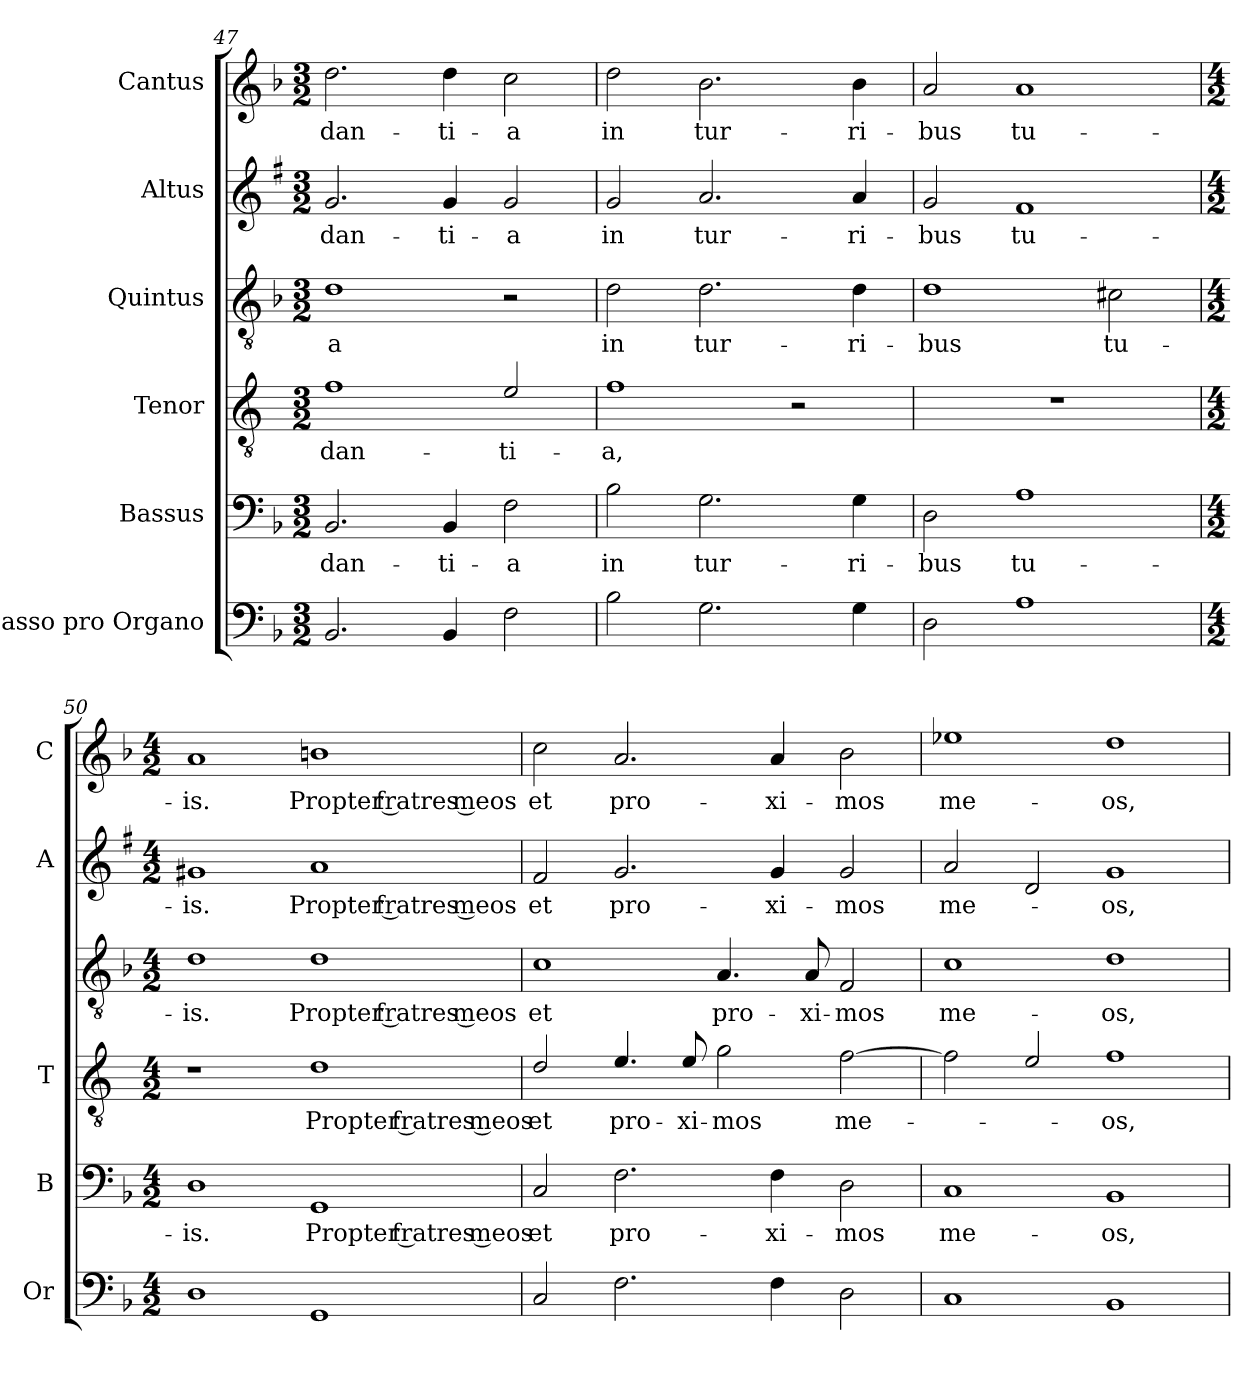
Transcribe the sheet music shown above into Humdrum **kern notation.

**kern	**kern	**text	**kern	**text	**kern	**text	**kern	**text	**kern	**text
*part6	*part5	*part5	*part4	*part4	*part3	*part3	*part2	*part2	*part1	*part1
*staff6	*staff5	*staff5	*staff4	*staff4	*staff3	*staff3	*staff2	*staff2	*staff1	*staff1
*I"Basso pro Organo	*I"Bassus	*	*I"Tenor	*	*I"Quintus	*	*I"Altus	*	*I"Cantus	*
*I'Or	*I'B	*	*I'T	*	*	*	*I'A	*	*I'C	*
!!LO:LB:g=z
*clefF4	*clefF4	*	*clefGv2	*	*clefGv2	*	*clefG2	*	*clefG2	*
*	*	*	*ITrd4c7	*	*	*	*ITrd1c2	*	*	*
*k[b-]	*k[b-]	*	*k[b-]	*	*k[b-]	*	*k[b-]	*	*k[b-]	*
*F:	*F:	*	*F:	*	*F:	*	*F:	*	*F:	*
*M3/2	*M3/2	*	*M3/2	*	*M3/2	*	*M3/2	*	*M3/2	*
=47	=47	=47	=47	=47	=47	=47	=47	=47	=47	=47
!	!	!LO:LY:b	!	!LO:LY:b	!	!LO:LY:b	!	!LO:LY:b	!	!LO:LY:b
2.BB-/	2.BB-/	-dan-	1B-	-dan-	1d	-a	2.f/	-dan-	2.dd\	-dan-
!	!	!LO:LY:b	!	!	!	!	!	!LO:LY:b	!	!LO:LY:b
4BB-/	4BB-/	-ti-	.	.	.	.	4f/	-ti-	4dd\	-ti-
!	!	!LO:LY:b	!	!LO:LY:b	!	!	!	!LO:LY:b	!	!LO:LY:b
2F\	2F\	-a	2A/	-ti-	2r	.	2f/	-a	2cc\	-a
=48	=48	=48	=48	=48	=48	=48	=48	=48	=48	=48
!	!	!LO:LY:b	!	!LO:LY:b	!	!LO:LY:b	!	!LO:LY:b	!	!LO:LY:b
2B-\	2B-\	in	1B-	-a,	2d\	in	2f/	in	2dd\	in
!	!	!LO:LY:b	!	!	!	!LO:LY:b	!	!LO:LY:b	!	!LO:LY:b
2.G\	2.G\	tur-	.	.	2.d\	tur-	2.g/	tur-	2.b-\	tur-
.	.	.	2r	.	.	.	.	.	.	.
!	!	!LO:LY:b	!	!	!	!LO:LY:b	!	!LO:LY:b	!	!LO:LY:b
4G\	4G\	-ri-	.	.	4d\	-ri-	4g/	-ri-	4b-\	-ri-
=49	=49	=49	=49	=49	=49	=49	=49	=49	=49	=49
!	!	!LO:LY:b	!	!	!	!LO:LY:b	!	!LO:LY:b	!	!LO:LY:b
2D\	2D\	-bus	1.r	.	1d	-bus	2f/	-bus	2a/	-bus
!	!	!LO:LY:b	!	!	!	!	!	!LO:LY:b	!	!LO:LY:b
1A	1A	tu-	.	.	.	.	1e	tu-	1a	tu-
!	!	!	!	!	!	!LO:LY:b	!	!	!	!
.	.	.	.	.	2c#X\	tu-	.	.	.	.
=50	=50	=50	=50	=50	=50	=50	=50	=50	=50	=50
*M4/2	*M4/2	*	*M4/2	*	*M4/2	*	*M4/2	*	*M4/2	*
!	!	!LO:LY:b	!	!	!	!LO:LY:b	!	!LO:LY:b	!	!LO:LY:b
1D	1D	-is.	1r	.	1d	-is.	1f#X	-is.	1a	-is.
!	!	!LO:LY:b	!	!LO:LY:b	!	!LO:LY:b	!	!LO:LY:b	!	!LO:LY:b
1GG	1GG	Propter fratres meos	1G	Propter fratres meos	1d	Propter fratres meos	1g	Propter fratres meos	1bn	Propter fratres meos
=51	=51	=51	=51	=51	=51	=51	=51	=51	=51	=51
!	!	!LO:LY:b	!	!LO:LY:b	!	!LO:LY:b	!	!LO:LY:b	!	!LO:LY:b
2C/	2C/	et	2G/	et	1c	et	2e/	et	2cc\	et
!	!	!LO:LY:b	!	!LO:LY:b	!	!	!	!LO:LY:b	!	!LO:LY:b
2.F\	2.F\	pro-	4.A/	pro-	.	.	2.f/	pro-	2.a/	pro-
!	!	!	!	!LO:LY:b	!	!	!	!	!	!
.	.	.	8A/	-xi-	.	.	.	.	.	.
!	!	!	!	!LO:LY:b	!	!LO:LY:b	!	!	!	!
.	.	.	2c\	-mos	4.A/	pro-	.	.	.	.
!	!	!LO:LY:b	!	!	!	!	!	!LO:LY:b	!	!LO:LY:b
4F\	4F\	-xi-	.	.	.	.	4f/	-xi-	4a/	-xi-
!	!	!	!	!	!	!LO:LY:b	!	!	!	!
.	.	.	.	.	8A/	-xi-	.	.	.	.
!	!	!LO:LY:b	!	!LO:LY:b	!	!LO:LY:b	!	!LO:LY:b	!	!LO:LY:b
2D\	2D\	-mos	[2B-\	me-	2F/	-mos	2f/	-mos	2b-\	-mos
!!LO:LB:g=z
=52	=52	=52	=52	=52	=52	=52	=52	=52	=52	=52
!	!	!LO:LY:b	!	!	!	!LO:LY:b	!	!LO:LY:b	!	!LO:LY:b
1C	1C	me-	2B-\]	.	1c	me-	2g/	me-	1ee-X	me-
.	.	.	2A/	.	.	.	2c/	.	.	.
!	!	!LO:LY:b	!	!LO:LY:b	!	!LO:LY:b	!	!LO:LY:b	!	!LO:LY:b
1BB-	1BB-	-os,	1B-	-os,	1d	-os,	1f	-os,	1dd	-os,
=	=	=	=	=	=	=	=	=	=	=
*-	*-	*-	*-	*-	*-	*-	*-	*-	*-	*-
